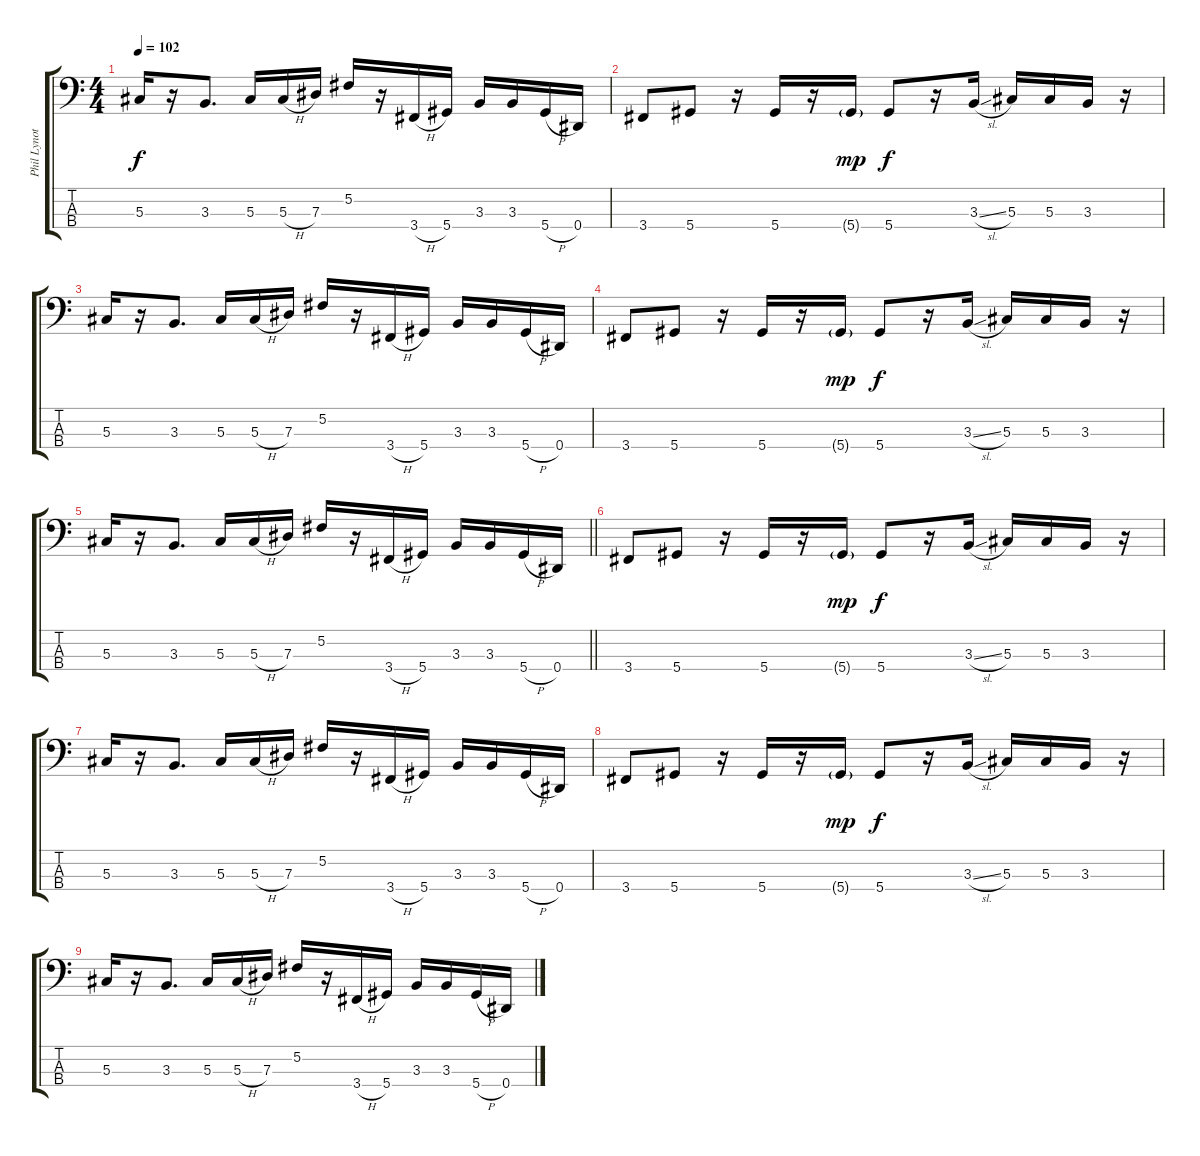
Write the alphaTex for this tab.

\track ("Phil Lynott" "Phil Lynot") {instrument electricbasspick}
\staff {score tabs}
\tuning (Gb2 Db2 Ab1 Eb1) {hide}
\ts (4 4)
\tempo 102
\clef f4
\ks aminor
5.3.16{dy f} r.16 3.3.8{d} 5.3.16 5.3{h}.16 7.3.16 5.2.16 r.16 3.4{h}.16 5.4.16 3.3.16 3.3.16 5.4{h}.16 0.4.16 |
3.4.8 5.4.8 r.16 5.4.16 r.16 5.4{g}.16{dy mp} 5.4.8{dy f} r.16 3.3{sl}.16 5.3.16 5.3.16 3.3.16 r.16 |
5.3.16 r.16 3.3.8{d} 5.3.16 5.3{h}.16 7.3.16 5.2.16 r.16 3.4{h}.16 5.4.16 3.3.16 3.3.16 5.4{h}.16 0.4.16 |
3.4.8 5.4.8 r.16 5.4.16 r.16 5.4{g}.16{dy mp} 5.4.8{dy f} r.16 3.3{sl}.16 5.3.16 5.3.16 3.3.16 r.16 |
\barLineRight lightlight
5.3.16 r.16 3.3.8{d} 5.3.16 5.3{h}.16 7.3.16 5.2.16 r.16 3.4{h}.16 5.4.16 3.3.16 3.3.16 5.4{h}.16 0.4.16 |
\section ("" "")
3.4.8 5.4.8 r.16 5.4.16 r.16 5.4{g}.16{dy mp} 5.4.8{dy f} r.16 3.3{sl}.16 5.3.16 5.3.16 3.3.16 r.16 |
5.3.16 r.16 3.3.8{d} 5.3.16 5.3{h}.16 7.3.16 5.2.16 r.16 3.4{h}.16 5.4.16 3.3.16 3.3.16 5.4{h}.16 0.4.16 |
3.4.8 5.4.8 r.16 5.4.16 r.16 5.4{g}.16{dy mp} 5.4.8{dy f} r.16 3.3{sl}.16 5.3.16 5.3.16 3.3.16 r.16 |
5.3.16 r.16 3.3.8{d} 5.3.16 5.3{h}.16 7.3.16 5.2.16 r.16 3.4{h}.16 5.4.16 3.3.16 3.3.16 5.4{h}.16 0.4.16
